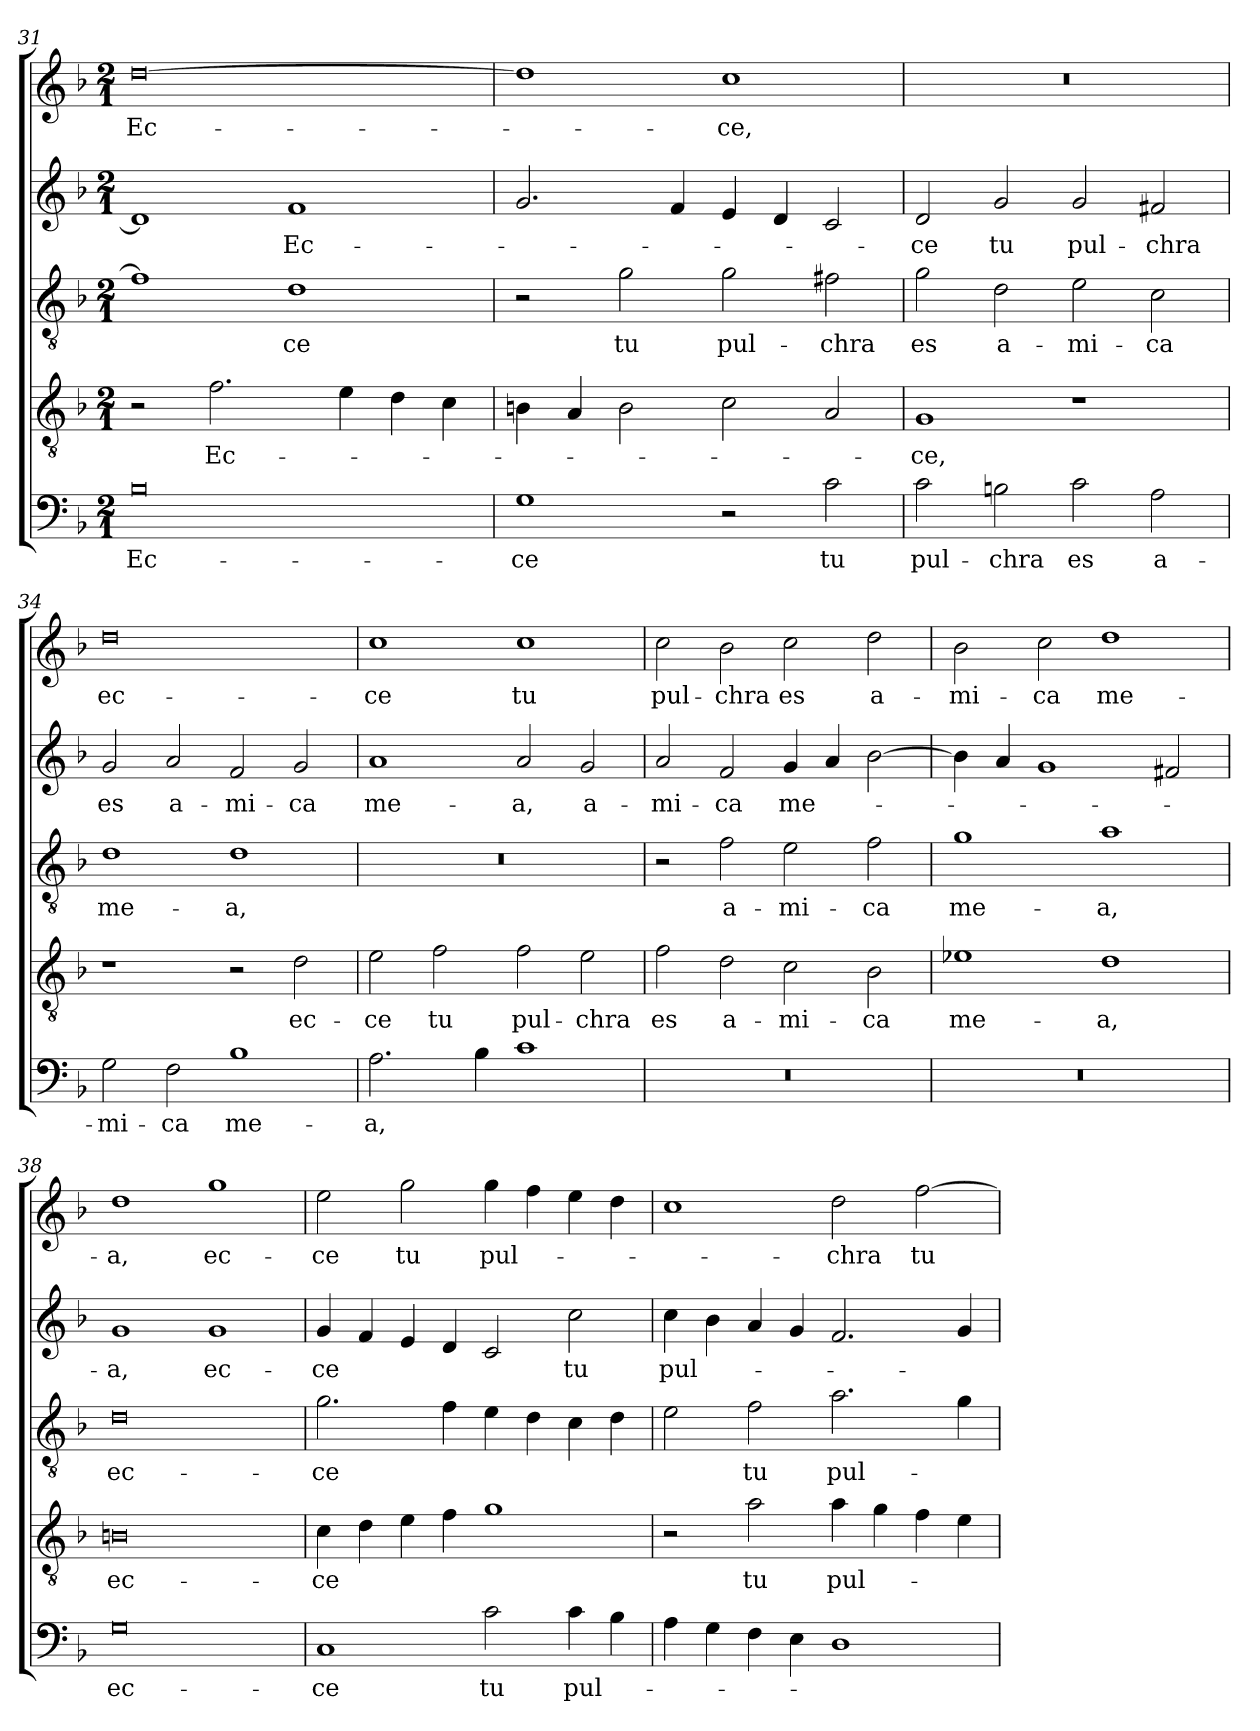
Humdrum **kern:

**kern	**text	**kern	**text	**kern	**text	**kern	**text	**kern	**text
*part5	*part5	*part4	*part4	*part3	*part3	*part2	*part2	*part1	*part1
*staff5	*staff5	*staff4	*staff4	*staff3	*staff3	*staff2	*staff2	*staff1	*staff1
!!LO:LB:g=z
*clefF4	*	*clefGv2	*	*clefGv2	*	*clefG2	*	*clefG2	*
*k[b-]	*	*k[b-]	*	*k[b-]	*	*k[b-]	*	*k[b-]	*
*F:	*	*F:	*	*F:	*	*F:	*	*F:	*
*M2/1	*	*M2/1	*	*M2/1	*	*M2/1	*	*M2/1	*
=31	=31	=31	=31	=31	=31	=31	=31	=31	=31
!	!LO:LY:b	!	!	!	!	!	!	!	!LO:LY:b
0B-	Ec-	2r	.	1f]	.	1d]	.	[0dd	Ec-
!	!	!	!LO:LY:b	!	!	!	!	!	!
.	.	2.f\	Ec-	.	.	.	.	.	.
!	!	!	!	!	!LO:LY:b	!	!LO:LY:b	!	!
.	.	.	.	1d	-ce	1f	Ec-	.	.
.	.	4e\	.	.	.	.	.	.	.
.	.	4d\	.	.	.	.	.	.	.
.	.	4c\	.	.	.	.	.	.	.
=32	=32	=32	=32	=32	=32	=32	=32	=32	=32
!	!LO:LY:b	!	!	!	!	!	!	!	!
1G	-ce	4Bn\	.	2r	.	2.g/	.	1dd]	.
.	.	4A/	.	.	.	.	.	.	.
!	!	!	!	!	!LO:LY:b	!	!	!	!
.	.	2B\	.	2g\	tu	.	.	.	.
.	.	.	.	.	.	4f/	.	.	.
!	!	!	!	!	!LO:LY:b	!	!	!	!LO:LY:b
2r	.	2c\	.	2g\	pul-	4e/	.	1cc	-ce,
.	.	.	.	.	.	4d/	.	.	.
!	!LO:LY:b	!	!	!	!LO:LY:b	!	!	!	!
2c\	tu	2A/	.	2f#X\	-chra	2c/	.	.	.
=33	=33	=33	=33	=33	=33	=33	=33	=33	=33
!	!LO:LY:b	!	!LO:LY:b	!	!LO:LY:b	!	!LO:LY:b	!	!
2c\	pul-	1G	-ce,	2g\	es	2d/	-ce	0r	.
!	!LO:LY:b	!	!	!	!LO:LY:b	!	!LO:LY:b	!	!
2Bn\	-chra	.	.	2d\	a-	2g/	tu	.	.
!	!LO:LY:b	!	!	!	!LO:LY:b	!	!LO:LY:b	!	!
2c\	es	1r	.	2e\	-mi-	2g/	pul-	.	.
!	!LO:LY:b	!	!	!	!LO:LY:b	!	!LO:LY:b	!	!
2A\	a-	.	.	2c\	-ca	2f#X/	-chra	.	.
=34	=34	=34	=34	=34	=34	=34	=34	=34	=34
!	!LO:LY:b	!	!	!	!LO:LY:b	!	!LO:LY:b	!	!LO:LY:b
2G\	-mi-	1r	.	1d	me-	2g/	es	0dd	ec-
!	!LO:LY:b	!	!	!	!	!	!LO:LY:b	!	!
2F\	-ca	.	.	.	.	2a/	a-	.	.
!	!LO:LY:b	!	!	!	!LO:LY:b	!	!LO:LY:b	!	!
1B-	me-	2r	.	1d	-a,	2f/	-mi-	.	.
!	!	!	!LO:LY:b	!	!	!	!LO:LY:b	!	!
.	.	2d\	ec-	.	.	2g/	-ca	.	.
=35	=35	=35	=35	=35	=35	=35	=35	=35	=35
!	!LO:LY:b	!	!LO:LY:b	!	!	!	!LO:LY:b	!	!LO:LY:b
2.A\	-a,	2e\	-ce	0r	.	1a	me-	1cc	-ce
!	!	!	!LO:LY:b	!	!	!	!	!	!
.	.	2f\	tu	.	.	.	.	.	.
4B-\	.	.	.	.	.	.	.	.	.
!	!	!	!LO:LY:b	!	!	!	!LO:LY:b	!	!LO:LY:b
1c	.	2f\	pul-	.	.	2a/	-a,	1cc	tu
!	!	!	!LO:LY:b	!	!	!	!LO:LY:b	!	!
.	.	2e\	-chra	.	.	2g/	a-	.	.
=36	=36	=36	=36	=36	=36	=36	=36	=36	=36
!	!	!	!LO:LY:b	!	!	!	!LO:LY:b	!	!LO:LY:b
0r	.	2f\	es	2r	.	2a/	-mi-	2cc\	pul-
!	!	!	!LO:LY:b	!	!LO:LY:b	!	!LO:LY:b	!	!LO:LY:b
.	.	2d\	a-	2f\	a-	2f/	-ca	2b-\	-chra
!	!	!	!LO:LY:b	!	!LO:LY:b	!	!LO:LY:b	!	!LO:LY:b
.	.	2c\	-mi-	2e\	-mi-	4g/	me-	2cc\	es
.	.	.	.	.	.	4a/	.	.	.
!	!	!	!LO:LY:b	!	!LO:LY:b	!	!	!	!LO:LY:b
.	.	2B-\	-ca	2f\	-ca	[2b-\	.	2dd\	a-
!!LO:LB:g=z
=37	=37	=37	=37	=37	=37	=37	=37	=37	=37
!	!	!	!LO:LY:b	!	!LO:LY:b	!	!	!	!LO:LY:b
0r	.	1e-	me-	1g	me-	4b-\]	.	2b-\	-mi-
.	.	.	.	.	.	4a/	.	.	.
!	!	!	!	!	!	!	!	!	!LO:LY:b
.	.	.	.	.	.	1g	.	2cc\	-ca
!	!	!	!LO:LY:b	!	!LO:LY:b	!	!	!	!LO:LY:b
.	.	1d	-a,	1a	-a,	.	.	1dd	me-
.	.	.	.	.	.	2f#X/	.	.	.
=38	=38	=38	=38	=38	=38	=38	=38	=38	=38
!	!LO:LY:b	!	!LO:LY:b	!	!LO:LY:b	!	!LO:LY:b	!	!LO:LY:b
0G	ec-	0Bn	ec-	0d	ec-	1g	-a,	1dd	-a,
!	!	!	!	!	!	!	!LO:LY:b	!	!LO:LY:b
.	.	.	.	.	.	1g	ec-	1gg	ec-
=39	=39	=39	=39	=39	=39	=39	=39	=39	=39
!	!LO:LY:b	!	!LO:LY:b	!	!LO:LY:b	!	!LO:LY:b	!	!LO:LY:b
1C	-ce	4c\	-ce	2.g\	-ce	4g/	-ce	2ee\	-ce
.	.	4d\	.	.	.	4f/	.	.	.
!	!	!	!	!	!	!	!	!	!LO:LY:b
.	.	4e\	.	.	.	4e/	.	2gg\	tu
.	.	4f\	.	4f\	.	4d/	.	.	.
!	!LO:LY:b	!	!	!	!	!	!	!	!LO:LY:b
2c\	tu	1g	.	4e\	.	2c/	.	4gg\	pul-
.	.	.	.	4d\	.	.	.	4ff\	.
!	!LO:LY:b	!	!	!	!	!	!LO:LY:b	!	!
4c\	pul-	.	.	4c\	.	2cc\	tu	4ee\	.
4B-\	.	.	.	4d\	.	.	.	4dd\	.
=40	=40	=40	=40	=40	=40	=40	=40	=40	=40
!	!	!	!	!	!	!	!LO:LY:b	!	!
4A\	.	2r	.	2e\	.	4cc\	pul-	1cc	.
4G\	.	.	.	.	.	4b-\	.	.	.
!	!	!	!LO:LY:b	!	!LO:LY:b	!	!	!	!
4F\	.	2a\	tu	2f\	tu	4a/	.	.	.
4E\	.	.	.	.	.	4g/	.	.	.
!	!	!	!LO:LY:b	!	!LO:LY:b	!	!	!	!LO:LY:b
1D	.	4a\	pul-	2.a\	pul-	2.f/	.	2dd\	-chra
.	.	4g\	.	.	.	.	.	.	.
!	!	!	!	!	!	!	!	!	!LO:LY:b
.	.	4f\	.	.	.	.	.	[2ff\	tu
.	.	4e\	.	4g\	.	4g/	.	.	.
=	=	=	=	=	=	=	=	=	=
*-	*-	*-	*-	*-	*-	*-	*-	*-	*-
